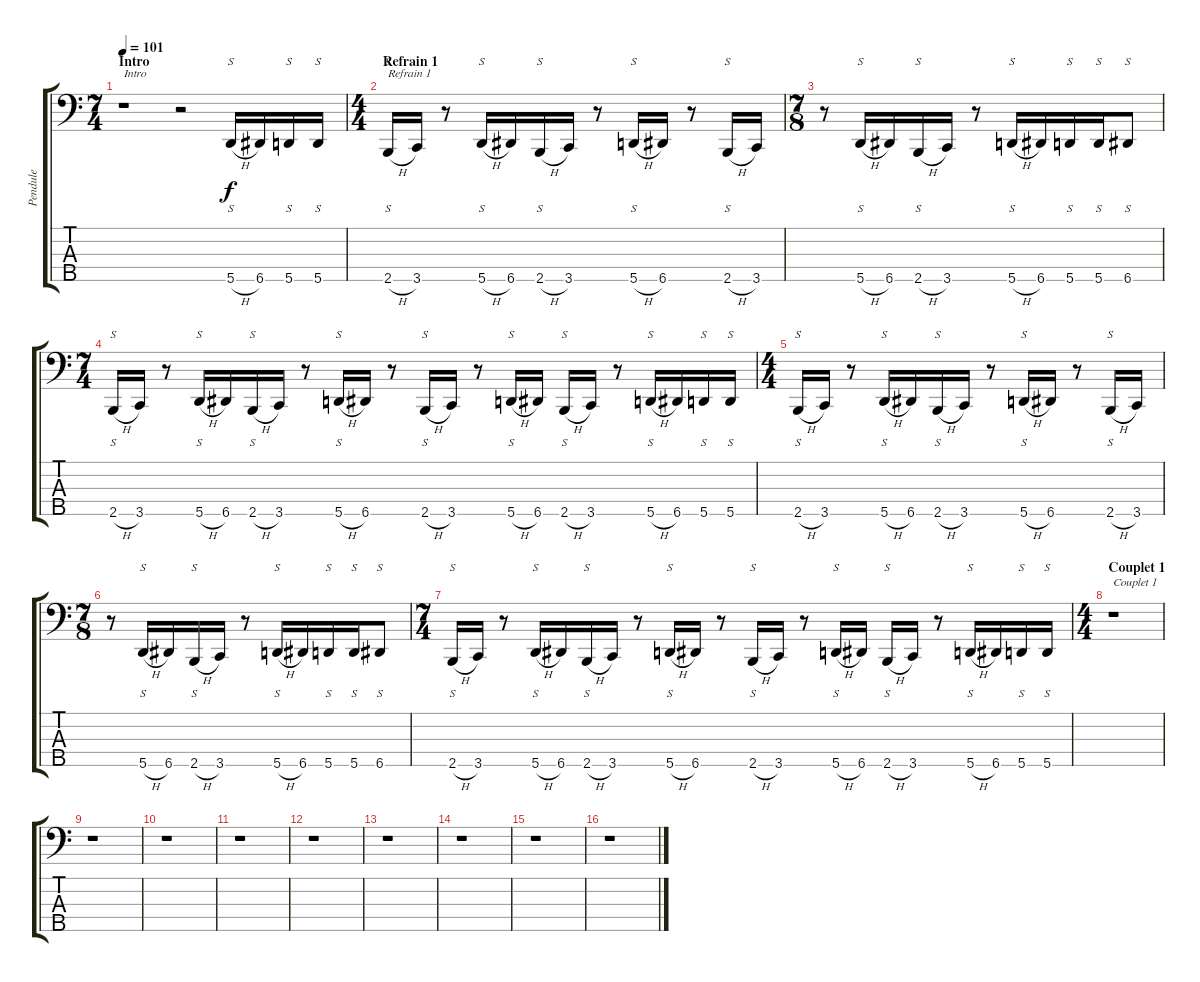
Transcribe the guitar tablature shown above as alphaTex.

\track ("Pendule" "Pendule") {instrument slapbass2}
\staff {score tabs}
\tuning (G2 D2 A1 E1 A0) {hide}
\ts (7 4)
\section ("" "Intro")
\tempo 101
\clef f4
\ks c
r.1{txt "Intro" dy f instrument slapbass2} r.2 5.5{h}.16{s} 6.5.16 5.5.16{s} 5.5.16{s} |
\ts (4 4)
\section ("" "Refrain 1")
2.5{h}.16{s txt "Refrain 1"} 3.5.16 r.8 5.5{h}.16{s} 6.5.16 2.5{h}.16{s} 3.5.16 r.8 5.5{h}.16{s} 6.5.16 r.8 2.5{h}.16{s} 3.5.16 |
\ts (7 8)
r.8 5.5{h}.16{s} 6.5.16 2.5{h}.16{s} 3.5.16 r.8 5.5{h}.16{s} 6.5.16 5.5.16{s} 5.5.16{s} 6.5.8{s} |
\ts (7 4)
2.5{h}.16{s} 3.5.16 r.8 5.5{h}.16{s} 6.5.16 2.5{h}.16{s} 3.5.16 r.8 5.5{h}.16{s} 6.5.16 r.8 2.5{h}.16{s} 3.5.16 r.8 5.5{h}.16{s} 6.5.16 2.5{h}.16{s} 3.5.16 r.8 5.5{h}.16{s} 6.5.16 5.5.16{s} 5.5.16{s} |
\ts (4 4)
2.5{h}.16{s} 3.5.16 r.8 5.5{h}.16{s} 6.5.16 2.5{h}.16{s} 3.5.16 r.8 5.5{h}.16{s} 6.5.16 r.8 2.5{h}.16{s} 3.5.16 |
\ts (7 8)
r.8 5.5{h}.16{s} 6.5.16 2.5{h}.16{s} 3.5.16 r.8 5.5{h}.16{s} 6.5.16 5.5.16{s} 5.5.16{s} 6.5.8{s} |
\ts (7 4)
2.5{h}.16{s} 3.5.16 r.8 5.5{h}.16{s} 6.5.16 2.5{h}.16{s} 3.5.16 r.8 5.5{h}.16{s} 6.5.16 r.8 2.5{h}.16{s} 3.5.16 r.8 5.5{h}.16{s} 6.5.16 2.5{h}.16{s} 3.5.16 r.8 5.5{h}.16{s} 6.5.16 5.5.16{s} 5.5.16{s} |
\ts (4 4)
\section ("" "Couplet 1")
r.1{txt "Couplet 1"} |
r.1 |
r.1 |
r.1 |
r.1 |
r.1 |
r.1 |
r.1 |
r.1
